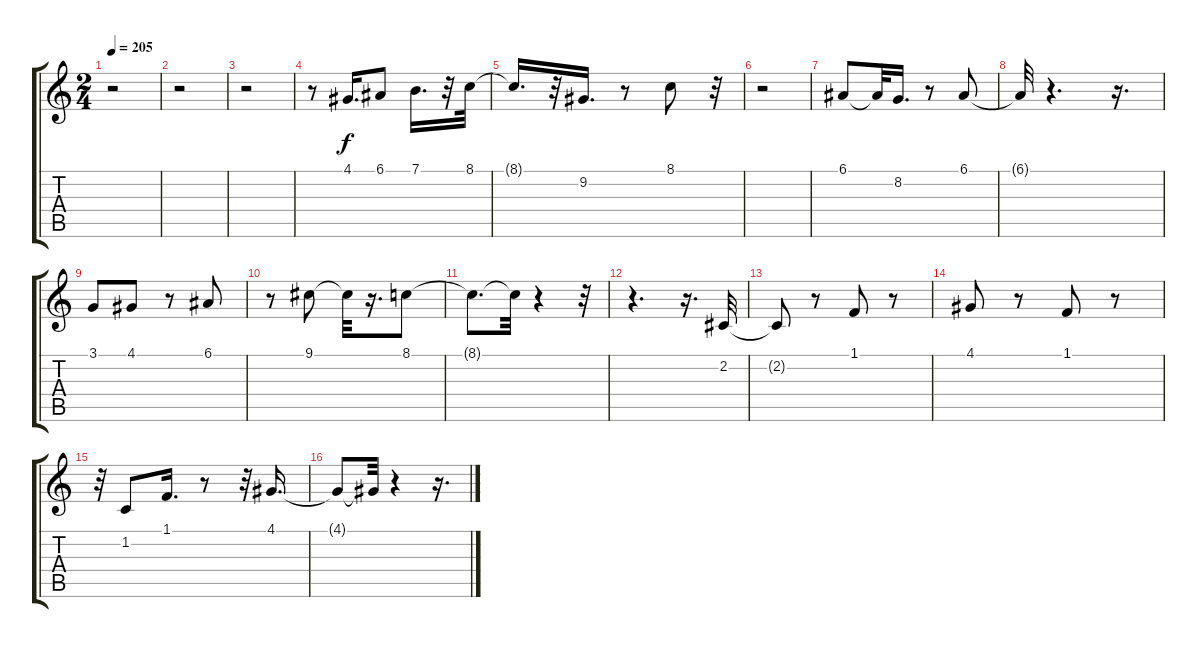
\track "" {instrument ocarina}
\staff {score tabs}
\tuning (E4 B3 G3 D3 A2 E2) {hide}
\ts (2 4)
\tempo 205
\clef g2
\ks c
r.2{dy f} |
r.2 |
r.2 |
r.8 4.1.16{d} 6.1.8 7.1.16{d} r.32 8.1.32 |
8.1{t}.16{d} r.32 9.2.16{d} r.8 8.1.8 r.32 |
r.2 |
6.1.8 6.1{t}.32 8.2.16{d} r.8 6.1.8 |
6.1{t}.32 r.4{d} r.16{d} |
3.1.8 4.1.8 r.8 6.1.8 |
r.8 9.1.8 9.1{t}.32 r.16{d} 8.1.8 |
8.1{t}.8{d} 8.1{t}.32 r.4 r.32 |
r.4{d} r.16{d} 2.2.32 |
2.2{t}.8 r.8 1.1.8 r.8 |
4.1.8 r.8 1.1.8 r.8 |
r.32 1.2.8 1.1.16{d} r.8 r.32 4.1.16{d} |
4.1{t}.8 4.1{t}.32 r.4 r.16{d}
